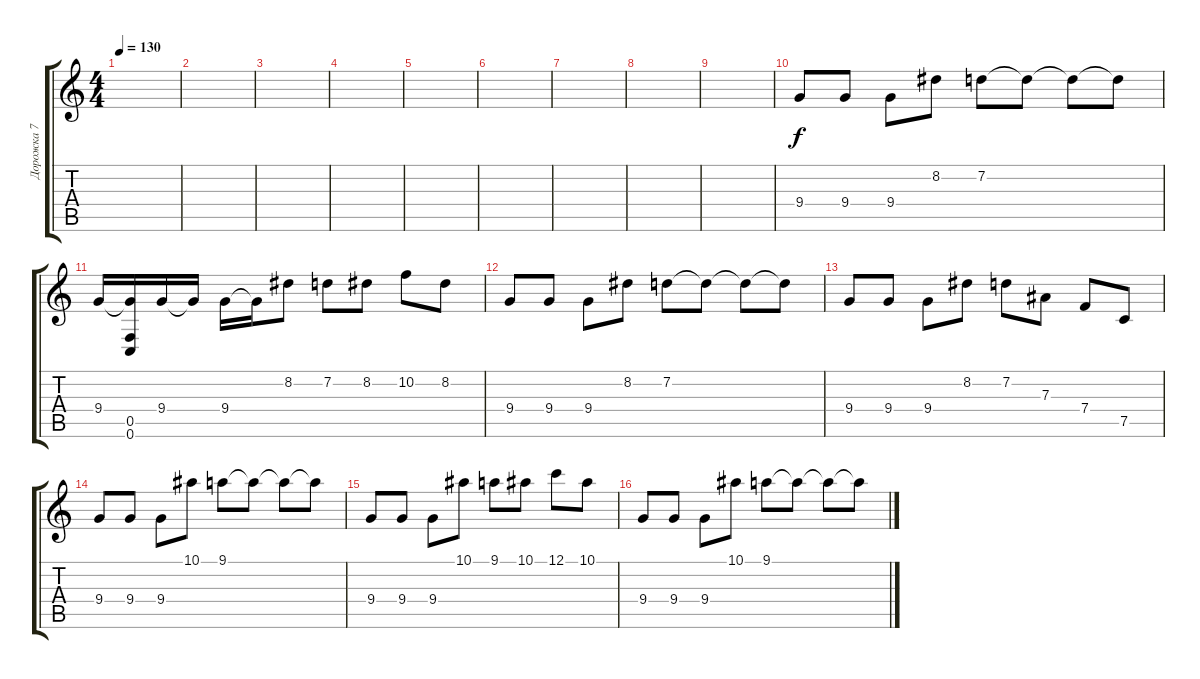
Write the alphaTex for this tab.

\track ("Дорожка 7" "Дорожка 7") {instrument distortionguitar}
\staff {score tabs}
\tuning (C4 G3 Eb3 Bb2 F2 C2) {hide}
\ts (4 4)
\tempo 130
\clef g2
\ks c
|
|
|
|
|
|
|
|
|
9.4.8{volume 13} 9.4.8 9.4.8 8.2.8 7.2.8 7.2{t}.8 7.2{t}.8 7.2{t}.8 |
9.4.16 (9.4{t} 0.5 0.6).16 9.4.16 9.4{t}.16 9.4.16 9.4{t}.16 8.2.8 7.2.8 8.2.8 10.2.8 8.2.8 |
9.4.8 9.4.8 9.4.8 8.2.8 7.2.8 7.2{t}.8 7.2{t}.8 7.2{t}.8 |
9.4.8 9.4.8 9.4.8 8.2.8 7.2.8 7.3.8 7.4.8 7.5.8 |
9.4.8 9.4.8 9.4.8 10.1.8 9.1.8 9.1{t}.8 9.1{t}.8 9.1{t}.8 |
9.4.8 9.4.8 9.4.8 10.1.8 9.1.8 10.1.8 12.1.8 10.1.8 |
9.4.8 9.4.8 9.4.8 10.1.8 9.1.8 9.1{t}.8 9.1{t}.8 9.1{t}.8
